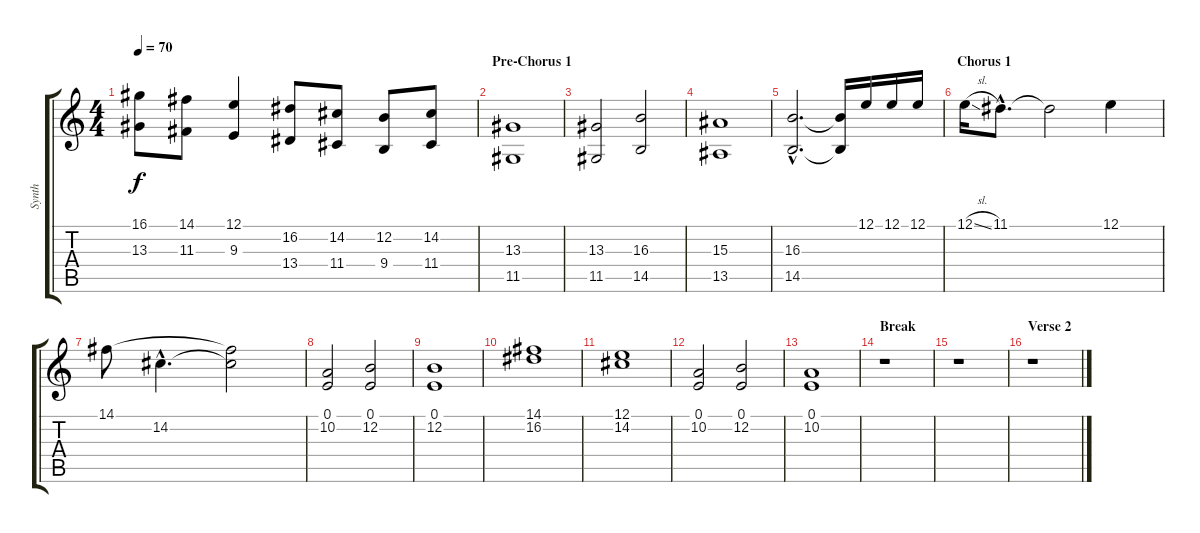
\track ("Synth" "Synth") {instrument synthstrings1}
\staff {score tabs}
\tuning (E4 B3 G3 D3 A2 E2) {hide}
\ts (4 4)
\tempo 70
\clef g2
\ks c
(16.1 13.3).8{dy f} (14.1 11.3).8 (12.1 9.3).4 (16.2 13.4).8 (14.2 11.4).8 (12.2 9.4).8 (14.2 11.4).8 |
\section ("" "Pre-Chorus 1")
(13.3 11.5).1 |
(13.3 11.5).2 (16.3 14.5).2 |
(15.3 13.5).1 |
(16.3{hac} 14.5{hac}).2{d} (16.3{t} 14.5{t}).16 12.1.16 12.1.16 12.1.16 |
\section ("" "Chorus 1")
12.1{sl}.16 11.1{hac}.8{d} 11.1{t}.2 12.1.4 |
14.1.8 14.2{hac}.4{d} (14.1{t} 14.2{t}).2 |
(0.1 10.2).2 (0.1 12.2).2 |
(0.1 12.2).1 |
(14.1 16.2).1 |
(12.1 14.2).1 |
(0.1 10.2).2 (0.1 12.2).2 |
(0.1 10.2).1 |
\section ("" "Break")
r.1 |
r.1 |
\section ("" "Verse 2")
r.1
